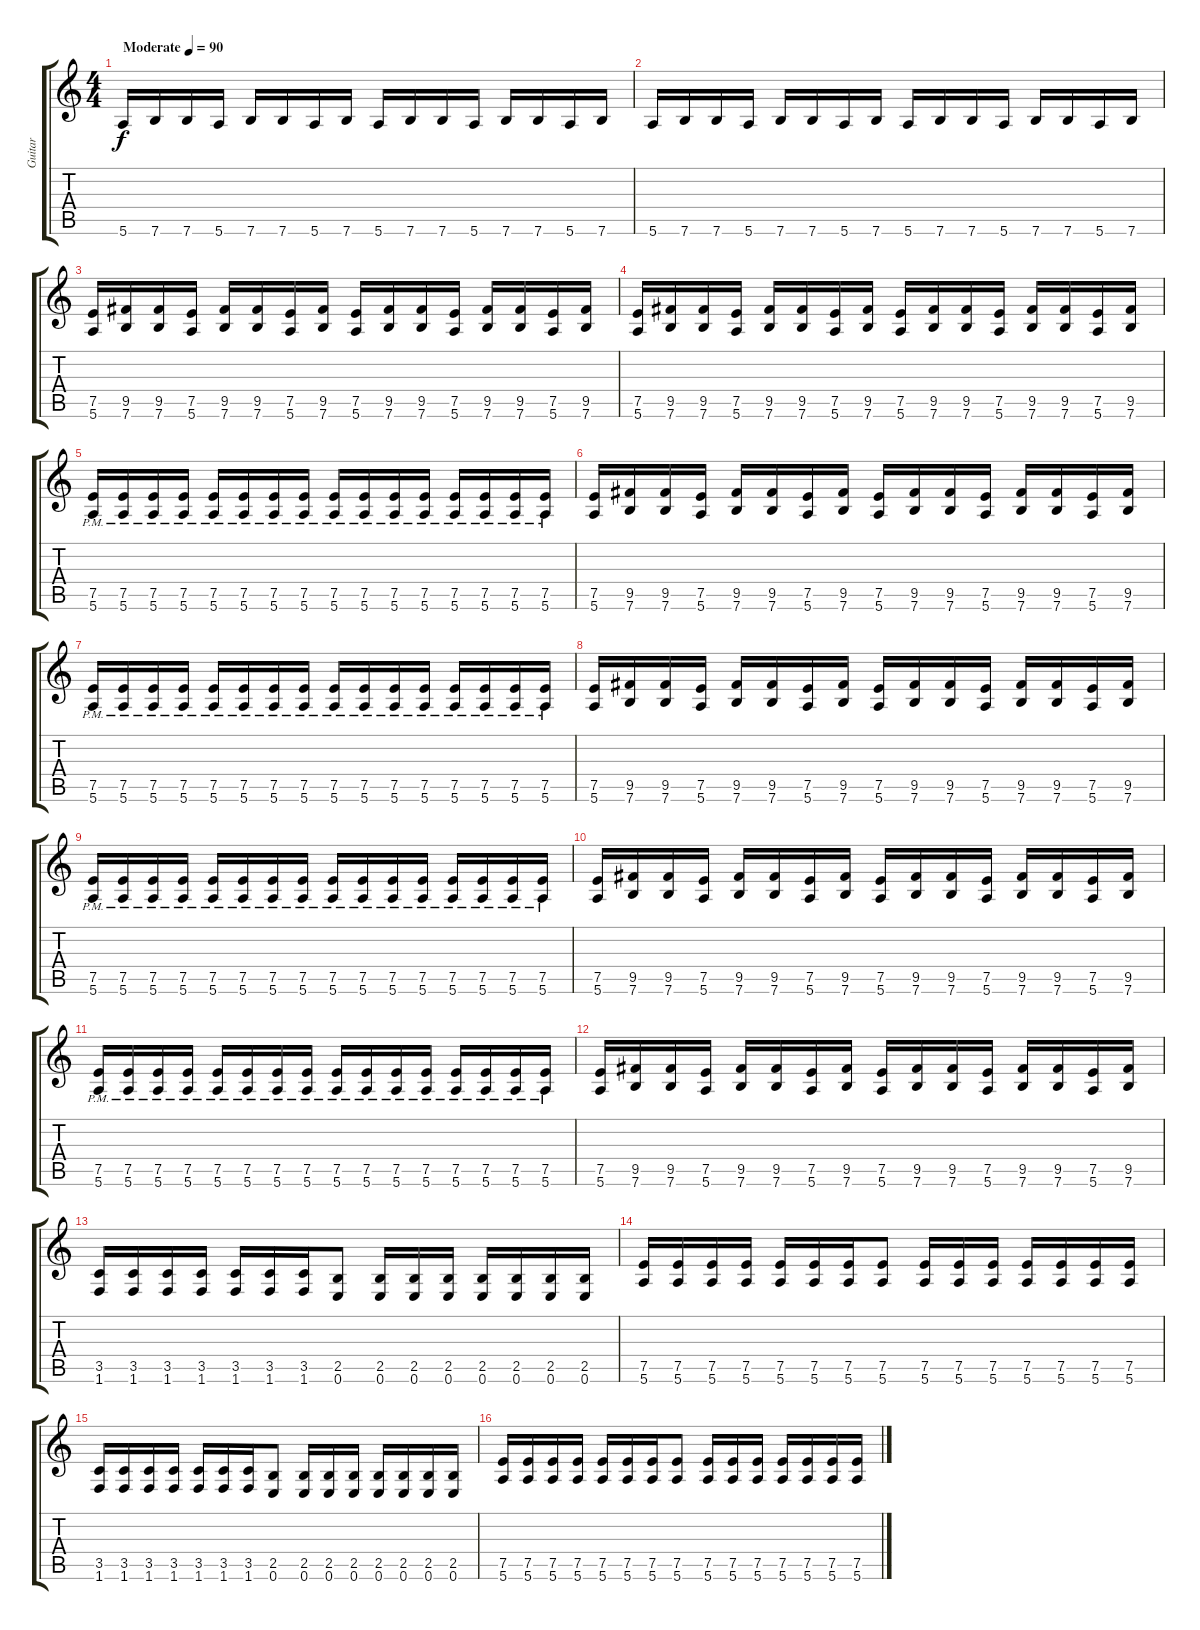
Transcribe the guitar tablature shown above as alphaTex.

\track ("Guitar" "Guitar") {instrument overdrivenguitar}
\staff {score tabs}
\tuning (E4 B3 G3 D3 A2 E2) {hide}
\ts (4 4)
\tempo (90 "Moderate")
\clef g2
\ks c
5.6.16{dy f volume 5 instrument overdrivenguitar} 7.6.16 7.6.16 5.6.16 7.6.16 7.6.16 5.6.16 7.6.16 5.6.16 7.6.16 7.6.16 5.6.16 7.6.16 7.6.16 5.6.16 7.6.16 |
5.6.16 7.6.16 7.6.16 5.6.16 7.6.16 7.6.16 5.6.16 7.6.16 5.6.16 7.6.16 7.6.16 5.6.16 7.6.16 7.6.16 5.6.16 7.6.16 |
(7.5 5.6).16{volume 13 instrument overdrivenguitar} (9.5 7.6).16 (9.5 7.6).16 (7.5 5.6).16 (9.5 7.6).16 (9.5 7.6).16 (7.5 5.6).16 (9.5 7.6).16 (7.5 5.6).16 (9.5 7.6).16 (9.5 7.6).16 (7.5 5.6).16 (9.5 7.6).16 (9.5 7.6).16 (7.5 5.6).16 (9.5 7.6).16 |
(7.5 5.6).16 (9.5 7.6).16 (9.5 7.6).16 (7.5 5.6).16 (9.5 7.6).16 (9.5 7.6).16 (7.5 5.6).16 (9.5 7.6).16 (7.5 5.6).16 (9.5 7.6).16 (9.5 7.6).16 (7.5 5.6).16 (9.5 7.6).16 (9.5 7.6).16 (7.5 5.6).16 (9.5 7.6).16 |
(7.5{pm} 5.6{pm}).16 (7.5{pm} 5.6{pm}).16 (7.5{pm} 5.6{pm}).16 (7.5{pm} 5.6{pm}).16 (7.5{pm} 5.6{pm}).16 (7.5{pm} 5.6{pm}).16 (7.5{pm} 5.6{pm}).16 (7.5{pm} 5.6{pm}).16 (7.5{pm} 5.6{pm}).16 (7.5{pm} 5.6{pm}).16 (7.5{pm} 5.6{pm}).16 (7.5{pm} 5.6{pm}).16 (7.5{pm} 5.6{pm}).16 (7.5{pm} 5.6{pm}).16 (7.5{pm} 5.6{pm}).16 (7.5{pm} 5.6{pm}).16 |
(7.5 5.6).16 (9.5 7.6).16 (9.5 7.6).16 (7.5 5.6).16 (9.5 7.6).16 (9.5 7.6).16 (7.5 5.6).16 (9.5 7.6).16 (7.5 5.6).16 (9.5 7.6).16 (9.5 7.6).16 (7.5 5.6).16 (9.5 7.6).16 (9.5 7.6).16 (7.5 5.6).16 (9.5 7.6).16 |
(7.5{pm} 5.6{pm}).16 (7.5{pm} 5.6{pm}).16 (7.5{pm} 5.6{pm}).16 (7.5{pm} 5.6{pm}).16 (7.5{pm} 5.6{pm}).16 (7.5{pm} 5.6{pm}).16 (7.5{pm} 5.6{pm}).16 (7.5{pm} 5.6{pm}).16 (7.5{pm} 5.6{pm}).16 (7.5{pm} 5.6{pm}).16 (7.5{pm} 5.6{pm}).16 (7.5{pm} 5.6{pm}).16 (7.5{pm} 5.6{pm}).16 (7.5{pm} 5.6{pm}).16 (7.5{pm} 5.6{pm}).16 (7.5{pm} 5.6{pm}).16 |
(7.5 5.6).16 (9.5 7.6).16 (9.5 7.6).16 (7.5 5.6).16 (9.5 7.6).16 (9.5 7.6).16 (7.5 5.6).16 (9.5 7.6).16 (7.5 5.6).16 (9.5 7.6).16 (9.5 7.6).16 (7.5 5.6).16 (9.5 7.6).16 (9.5 7.6).16 (7.5 5.6).16 (9.5 7.6).16 |
(7.5{pm} 5.6{pm}).16 (7.5{pm} 5.6{pm}).16 (7.5{pm} 5.6{pm}).16 (7.5{pm} 5.6{pm}).16 (7.5{pm} 5.6{pm}).16 (7.5{pm} 5.6{pm}).16 (7.5{pm} 5.6{pm}).16 (7.5{pm} 5.6{pm}).16 (7.5{pm} 5.6{pm}).16 (7.5{pm} 5.6{pm}).16 (7.5{pm} 5.6{pm}).16 (7.5{pm} 5.6{pm}).16 (7.5{pm} 5.6{pm}).16 (7.5{pm} 5.6{pm}).16 (7.5{pm} 5.6{pm}).16 (7.5{pm} 5.6{pm}).16 |
(7.5 5.6).16 (9.5 7.6).16 (9.5 7.6).16 (7.5 5.6).16 (9.5 7.6).16 (9.5 7.6).16 (7.5 5.6).16 (9.5 7.6).16 (7.5 5.6).16 (9.5 7.6).16 (9.5 7.6).16 (7.5 5.6).16 (9.5 7.6).16 (9.5 7.6).16 (7.5 5.6).16 (9.5 7.6).16 |
(7.5{pm} 5.6{pm}).16 (7.5{pm} 5.6{pm}).16 (7.5{pm} 5.6{pm}).16 (7.5{pm} 5.6{pm}).16 (7.5{pm} 5.6{pm}).16 (7.5{pm} 5.6{pm}).16 (7.5{pm} 5.6{pm}).16 (7.5{pm} 5.6{pm}).16 (7.5{pm} 5.6{pm}).16 (7.5{pm} 5.6{pm}).16 (7.5{pm} 5.6{pm}).16 (7.5{pm} 5.6{pm}).16 (7.5{pm} 5.6{pm}).16 (7.5{pm} 5.6{pm}).16 (7.5{pm} 5.6{pm}).16 (7.5{pm} 5.6{pm}).16 |
(7.5 5.6).16 (9.5 7.6).16 (9.5 7.6).16 (7.5 5.6).16 (9.5 7.6).16 (9.5 7.6).16 (7.5 5.6).16 (9.5 7.6).16 (7.5 5.6).16 (9.5 7.6).16 (9.5 7.6).16 (7.5 5.6).16 (9.5 7.6).16 (9.5 7.6).16 (7.5 5.6).16 (9.5 7.6).16 |
(3.5 1.6).16 (3.5 1.6).16 (3.5 1.6).16 (3.5 1.6).16 (3.5 1.6).16 (3.5 1.6).16 (3.5 1.6).16 (2.5 0.6).8 (2.5 0.6).16 (2.5 0.6).16 (2.5 0.6).16 (2.5 0.6).16 (2.5 0.6).16 (2.5 0.6).16 (2.5 0.6).16 |
(7.5 5.6).16 (7.5 5.6).16 (7.5 5.6).16 (7.5 5.6).16 (7.5 5.6).16 (7.5 5.6).16 (7.5 5.6).16 (7.5 5.6).8 (7.5 5.6).16 (7.5 5.6).16 (7.5 5.6).16 (7.5 5.6).16 (7.5 5.6).16 (7.5 5.6).16 (7.5 5.6).16 |
(3.5 1.6).16 (3.5 1.6).16 (3.5 1.6).16 (3.5 1.6).16 (3.5 1.6).16 (3.5 1.6).16 (3.5 1.6).16 (2.5 0.6).8 (2.5 0.6).16 (2.5 0.6).16 (2.5 0.6).16 (2.5 0.6).16 (2.5 0.6).16 (2.5 0.6).16 (2.5 0.6).16 |
(7.5 5.6).16 (7.5 5.6).16 (7.5 5.6).16 (7.5 5.6).16 (7.5 5.6).16 (7.5 5.6).16 (7.5 5.6).16 (7.5 5.6).8 (7.5 5.6).16 (7.5 5.6).16 (7.5 5.6).16 (7.5 5.6).16 (7.5 5.6).16 (7.5 5.6).16 (7.5 5.6).16
